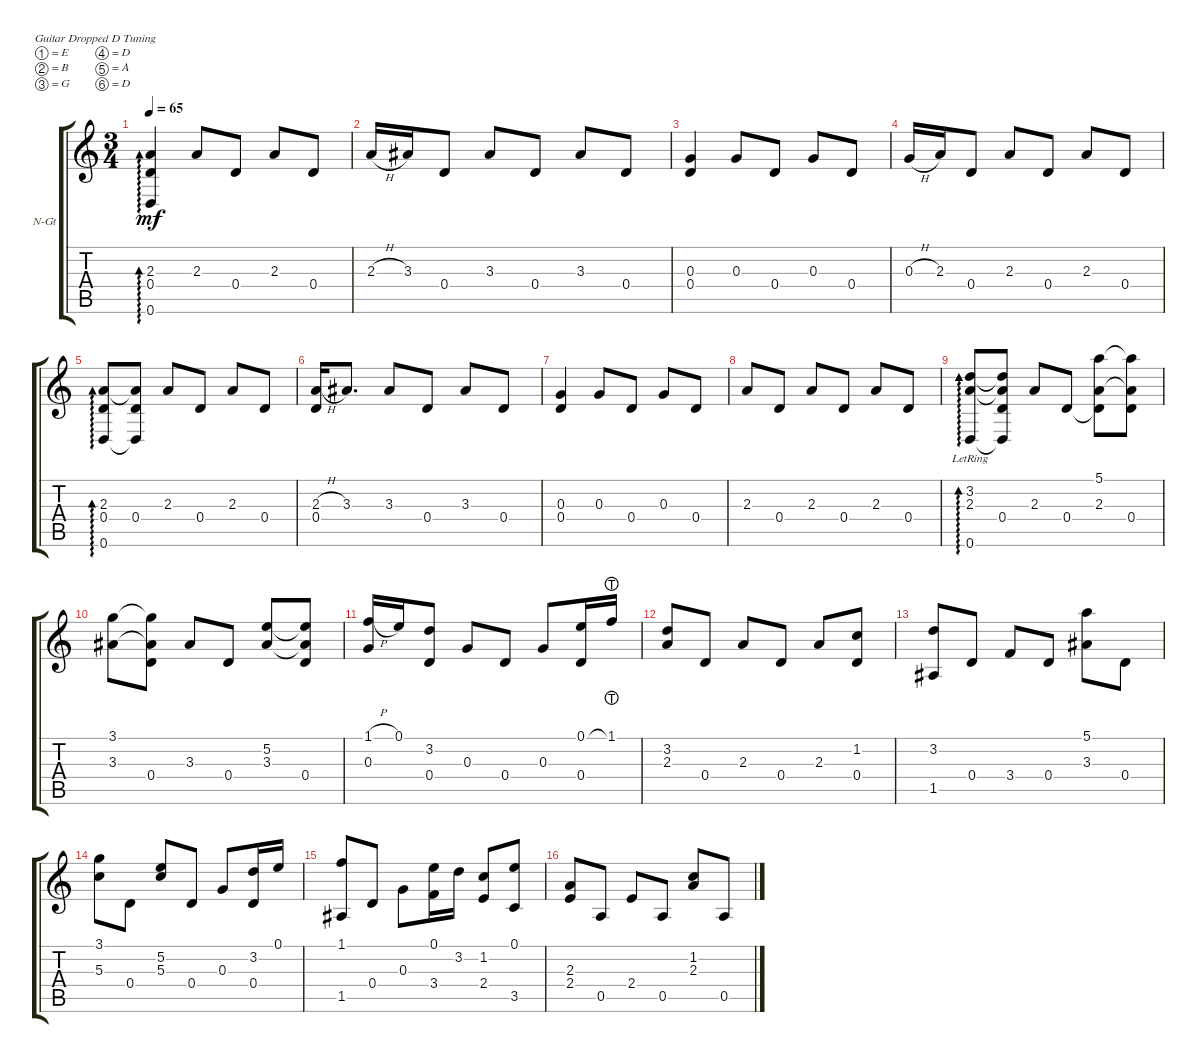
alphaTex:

\defaultSystemsLayout 4
\bracketExtendMode groupsimilarinstruments
\firstSystemTrackNameOrientation horizontal
\otherSystemsTrackNameOrientation horizontal
\track ("Nylon-6-Main" "N-Gt") {instrument acousticguitarnylon}
\staff {score tabs}
\tuning (E4 B3 G3 D3 A2 D2)
\ts (3 4)
\tempo 65
\clef g2
\scale
0.485477
\ks c
(0.6 2.3 0.4).4{ad 0 dy mf instrument acousticguitarnylon} 2.3.8 0.4.8 2.3.8 0.4.8 |
\scale
0.257261 2.3{h}.16 3.3.16 0.4.8 3.3.8 0.4.8 3.3.8 0.4.8 |
\scale
0.257261 (0.4 0.3).4 0.3.8 0.4.8 0.3.8 0.4.8 |
\scale
0.333333 0.3{h}.16 2.3.16 0.4.8 2.3.8 0.4.8 2.3.8 0.4.8 |
\scale
0.333333 (2.3 0.4 0.6).8{ad 0} (0.4 2.3{t} 0.6{t}).8 2.3.8 0.4.8 2.3.8 0.4.8 |
\scale
0.333333 (2.3{h} 0.4).16 3.3.8{d} 3.3.8 0.4.8 3.3.8 0.4.8 |
\scale
0.333333 (0.3 0.4).4 0.3.8 0.4.8 0.3.8 0.4.8 |
\scale
0.333333 2.3.8 0.4.8 2.3.8 0.4.8 2.3.8 0.4.8 |
\scale
0.333333 (3.2 2.3{lr} 0.6{lr}).8{ad 0} (0.4 3.2{t} 2.3{t} 0.6{t}).8 2.3.8 0.4.8 (2.3 5.1 0.4{t}).8 (0.4 2.3{t} 5.1{t}).8 |
\scale
0.333333 (3.1 3.3).8 (0.4 3.1{t} 3.3{t}).8 3.3.8 0.4.8 (5.2 3.3).8 (0.4 5.2{t} 3.3{t}).8 |
\scale
0.333333 (1.1{h} 0.3).16 0.1.16 (3.2 0.4).8 0.3.8 0.4.8 0.3.8 (0.4 0.1).16 1.1{lht}.16 |
\scale
0.333333 (3.2 2.3).8 0.4.8 2.3.8 0.4.8 2.3.8 (1.2 0.4).8 |
\scale
0.333333 (3.2 1.5).8 0.4.8 3.4.8 0.4.8 (3.3 5.1).8 0.4.8 |
\scale
0.333333 (3.1 5.3).8 0.4.8 (5.3 5.2).8 0.4.8 0.3.8 (3.2 0.4).16 0.1.16 |
\scale
0.333333 (1.1 1.5).8 0.4.8 0.3.8 (0.1 3.4).16 3.2.16 (1.2 2.4).8 (3.5 0.1).8 |
\scale
0.333333 (2.4 2.3).8 0.5.8 2.4.8 0.5.8 (1.2 2.3).8 0.5.8
